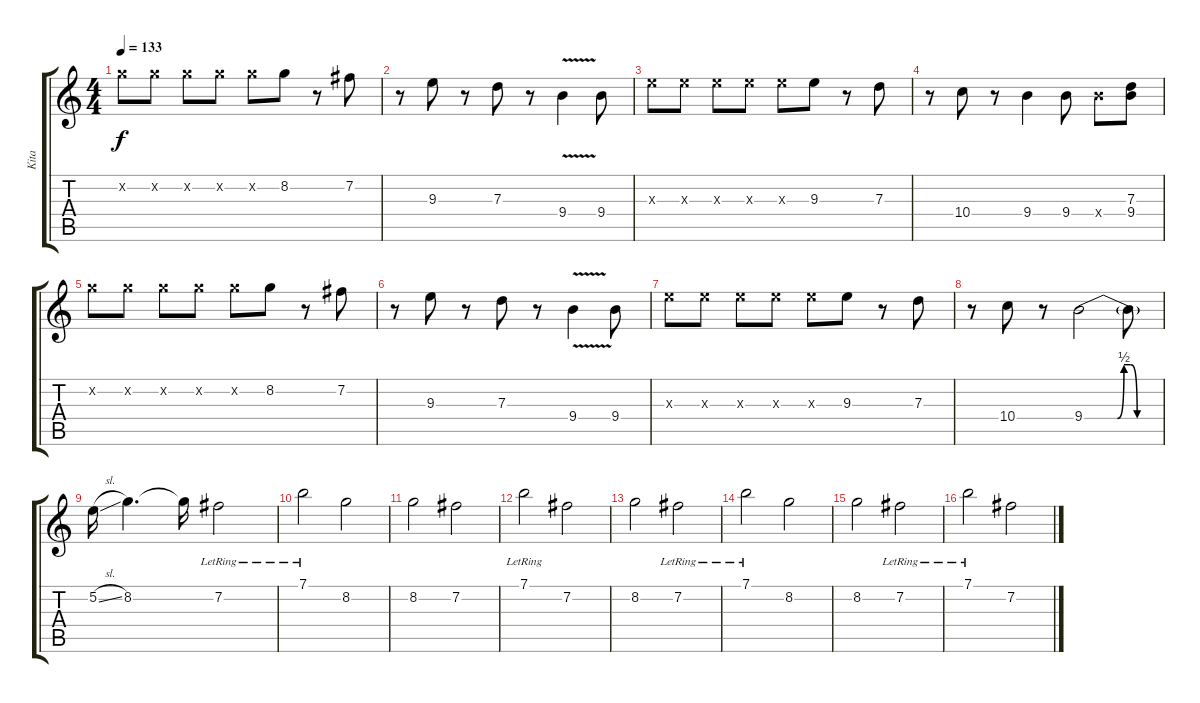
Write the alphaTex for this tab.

\track ("Kita" "Kita") {instrument distortionguitar}
\staff {score tabs}
\tuning (E4 B3 G3 D3 A2 E2) {hide}
\ts (4 4)
\tempo 133
\clef g2
\ks c
8.2{x}.8{dy f} 8.2{x}.8 8.2{x}.8 8.2{x}.8 8.2{x}.8 8.2.8 r.8 7.2.8 |
r.8 9.3.8 r.8 7.3.8 r.8 9.4{v}.4 9.4.8 |
9.3{x}.8 9.3{x}.8 9.3{x}.8 9.3{x}.8 9.3{x}.8 9.3.8 r.8 7.3.8 |
r.8 10.4.8 r.8 9.4.4 9.4.8 9.4{x}.8 (7.3 9.4).8 |
8.2{x}.8 8.2{x}.8 8.2{x}.8 8.2{x}.8 8.2{x}.8 8.2.8 r.8 7.2.8 |
r.8 9.3.8 r.8 7.3.8 r.8 9.4{v}.4 9.4.8 |
9.3{x}.8 9.3{x}.8 9.3{x}.8 9.3{x}.8 9.3{x}.8 9.3.8 r.8 7.3.8 |
r.8 10.4.8 r.8 9.4{be (custom 0 0 25 0 30 2 35 2 40 0 60 0)}.2 9.4{t}.8 |
5.2{sl}.16 8.2.4{d} 8.2{t}.16 7.2{lr}.2 |
7.1{lr}.2 8.2.2 |
8.2.2 7.2.2 |
7.1{lr}.2 7.2.2 |
8.2.2 7.2{lr}.2 |
7.1{lr}.2 8.2.2 |
8.2.2 7.2{lr}.2 |
7.1{lr}.2 7.2.2
